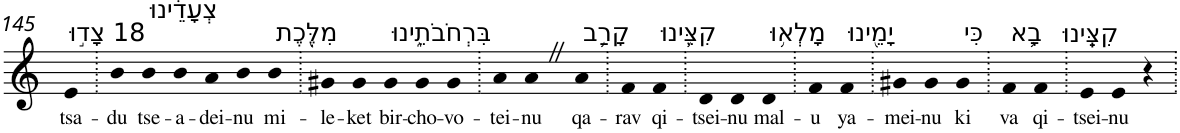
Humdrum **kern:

**kern	**text
*part1	*part1
*staff1	*staff1
*I"Piano	*
*I'Pno	*
!!LO:PB:g=z
*clefG2	*
*k[]	*
=145	=145
!LO:TX:a:t=18 צָד֣וּ	!
!	!LO:LY:b
4e	tsa-
=146.	=146.
!	!LO:LY:b
4b	-du
!LO:TX:a:t=צְעָדֵ֔ינוּ	!
!	!LO:LY:b
4b	tse-
!	!LO:LY:b
4b	-a-
!	!LO:LY:b
4a	-dei-
!	!LO:LY:b
4b	-nu
!LO:TX:a:t=מִלֶּ֖כֶת	!
!	!LO:LY:b
4b	mi-
=147.	=147.
!	!LO:LY:b
4g#X	-le-
!	!LO:LY:b
4g#	-ket
!LO:TX:a:t=בִּרְחֹבֹתֵ֑ינוּ	!
!	!LO:LY:b
4g#	bir-
!	!LO:LY:b
4g#	-cho-
!	!LO:LY:b
4g#	-vo-
=148.	=148.
!	!LO:LY:b
4a	-tei-
!	!LO:LY:b
4aZ	-nu
!LO:TX:a:t=קָרַ֥ב	!
!	!LO:LY:b
4a	qa-
=149.	=149.
!	!LO:LY:b
4f	-rav
!LO:TX:a:t=קִצֵּ֛ינוּ	!
!	!LO:LY:b
4f	qi-
=150.	=150.
!	!LO:LY:b
4d	-tsei-
!	!LO:LY:b
4d	-nu
!LO:TX:a:t=מָלְא֥וּ	!
!	!LO:LY:b
4d	mal-
=151.	=151.
!	!LO:LY:b
4f	-u
!LO:TX:a:t=יָמֵ֖ינוּ	!
!	!LO:LY:b
4f	ya-
=152.	=152.
!	!LO:LY:b
4g#X	-mei-
!	!LO:LY:b
4g#	-nu
!LO:TX:a:t=כִּי	!
!	!LO:LY:b
4g#	ki
=153.	=153.
!LO:TX:a:t=בָ֥א	!
!	!LO:LY:b
4f	va
!LO:TX:a:t=קִצֵּֽינוּ	!
!	!LO:LY:b
4f	qi-
=154.	=154.
!	!LO:LY:b
4e	-tsei-
!	!LO:LY:b
4e	-nu
4r	.
=.	=.
*-	*-
